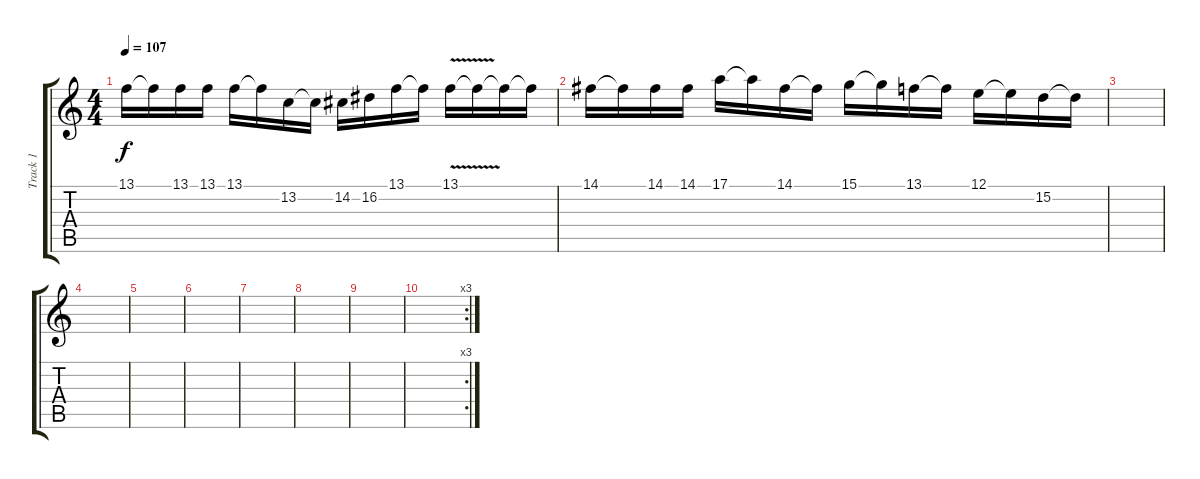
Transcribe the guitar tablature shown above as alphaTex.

\track ("Track 1" "Track 1") {instrument lead5charang}
\staff {score tabs}
\tuning (E4 B3 G3 D3 A2 E2) {hide}
\ts (4 4)
\tempo 107
\clef g2
\ks c
13.1.16{dy f} 13.1{t}.16 13.1.16 13.1.16 13.1.16 13.1{t}.16 13.2.16 13.2{t}.16 14.2.16 16.2.16 13.1.16 13.1{t}.16 13.1{v}.16 13.1{t}.16 13.1{t}.16 13.1{t}.16 |
14.1.16 14.1{t}.16 14.1.16 14.1.16 17.1.16 17.1{t}.16 14.1.16 14.1{t}.16 15.1.16 15.1{t}.16 13.1.16 13.1{t}.16 12.1.16 12.1{t}.16 15.2.16 15.2{t}.16 |
|
|
|
|
|
|
|
\rc 3
